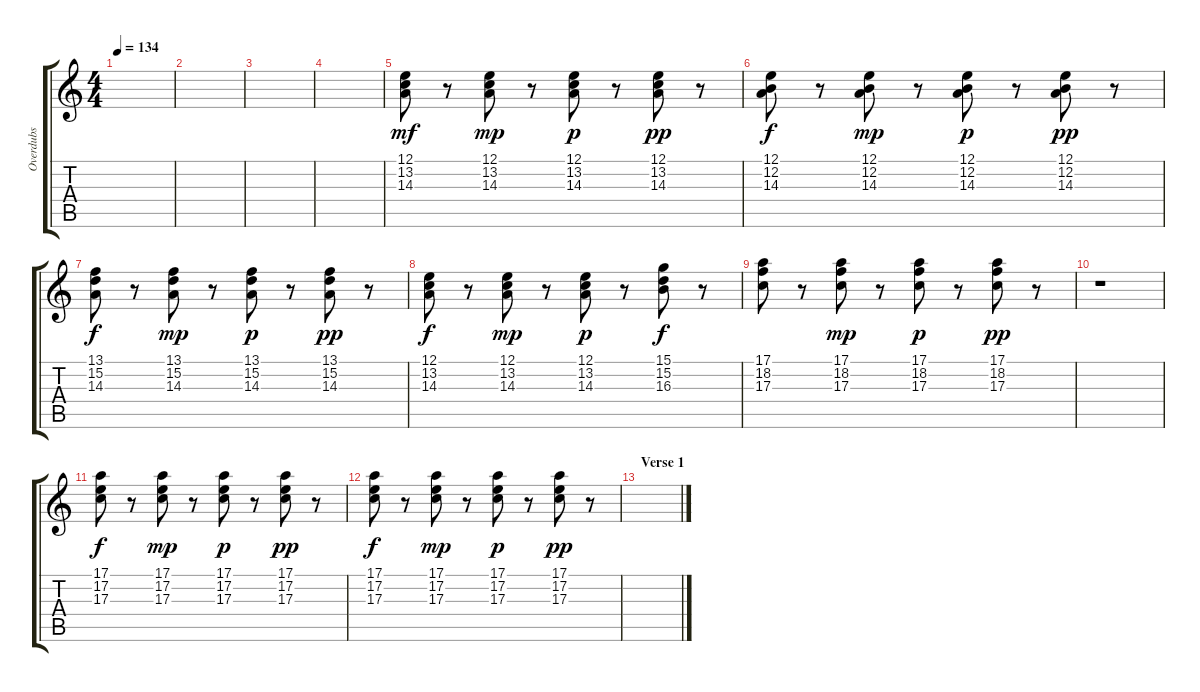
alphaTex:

\track ("Overdubs" "Overdubs") {instrument fx7echoes}
\staff {score tabs}
\tuning (E4 B3 G3 D3 A2 E2) {hide}
\ts (4 4)
\tempo 134
\clef g2
\ks c
|
|
|
|
(12.1 13.2 14.3).8{dy mf volume 9 instrument recorder} r.8 (12.1 13.2 14.3).8{dy mp} r.8 (12.1 13.2 14.3).8{dy p} r.8 (12.1 13.2 14.3).8{dy pp} r.8 |
(12.1 12.2 14.3).8{dy f volume 13} r.8 (12.1 12.2 14.3).8{dy mp} r.8 (12.1 12.2 14.3).8{dy p} r.8 (12.1 12.2 14.3).8{dy pp} r.8 |
(13.1 15.2 14.3).8{dy f} r.8 (13.1 15.2 14.3).8{dy mp} r.8 (13.1 15.2 14.3).8{dy p} r.8 (13.1 15.2 14.3).8{dy pp} r.8 |
(12.1 13.2 14.3).8{dy f} r.8 (12.1 13.2 14.3).8{dy mp} r.8 (12.1 13.2 14.3).8{dy p} r.8 (15.1 15.2 16.3).8{dy f} r.8 |
(17.1 18.2 17.3).8 r.8 (17.1 18.2 17.3).8{dy mp} r.8 (17.1 18.2 17.3).8{dy p} r.8 (17.1 18.2 17.3).8{dy pp} r.8 |
r.1 |
(17.1 17.2 17.3).8{dy f} r.8 (17.1 17.2 17.3).8{dy mp} r.8 (17.1 17.2 17.3).8{dy p} r.8 (17.1 17.2 17.3).8{dy pp} r.8 |
(17.1 17.2 17.3).8{dy f} r.8 (17.1 17.2 17.3).8{dy mp} r.8 (17.1 17.2 17.3).8{dy p} r.8 (17.1 17.2 17.3).8{dy pp} r.8 |
\section ("" "Verse 1")
